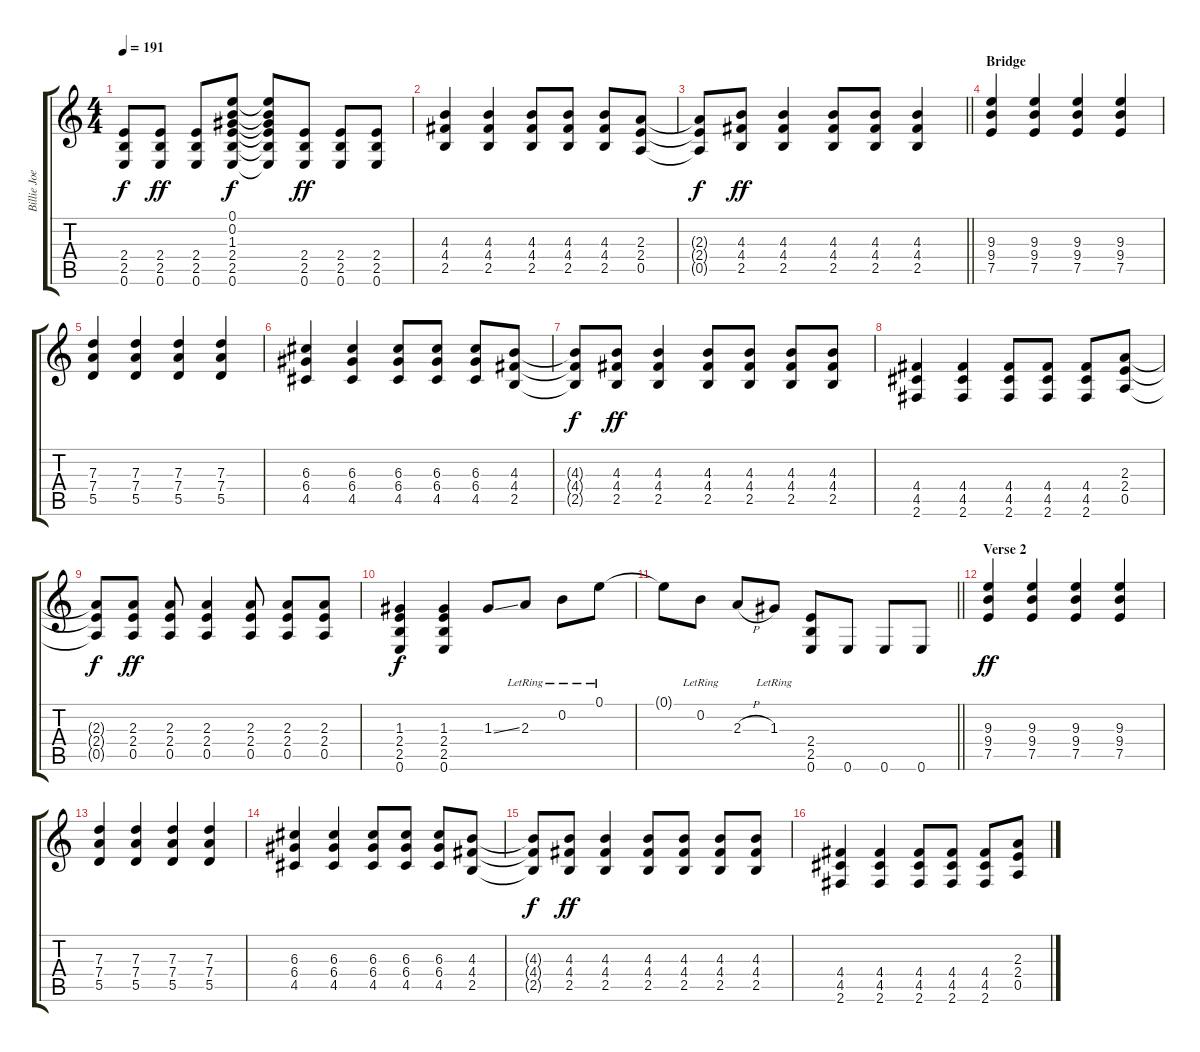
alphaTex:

\track ("Billie Joe Armstrong (Guitar)" "Billie Joe") {instrument distortionguitar}
\staff {score tabs}
\tuning (E4 B3 G3 D3 A2 E2) {hide}
\ts (4 4)
\tempo 191
\clef g2
\ks c
(2.4{t} 2.5{t} 0.6{t}).8{dy f} (2.4 2.5 0.6).8{dy ff} (2.4 2.5 0.6).8 (0.1 0.2 1.3 2.4 2.5 0.6).8{dy f} (0.1{t} 0.2{t} 1.3{t} 2.4{t} 2.5{t} 0.6{t}).8 (2.4 2.5 0.6).8{dy ff} (2.4 2.5 0.6).8 (2.4 2.5 0.6).8 |
(4.3 4.4 2.5).4 (4.3 4.4 2.5).4 (4.3 4.4 2.5).8 (4.3 4.4 2.5).8 (4.3 4.4 2.5).8 (2.3 2.4 0.5).8 |
\barLineRight lightlight
(2.3{t} 2.4{t} 0.5{t}).8{dy f} (4.3 4.4 2.5).8{dy ff} (4.3 4.4 2.5).4 (4.3 4.4 2.5).8 (4.3 4.4 2.5).8 (4.3 4.4 2.5).4 |
\section ("" "Bridge")
(9.3 9.4 7.5).4 (9.3 9.4 7.5).4 (9.3 9.4 7.5).4 (9.3 9.4 7.5).4 |
(7.3 7.4 5.5).4 (7.3 7.4 5.5).4 (7.3 7.4 5.5).4 (7.3 7.4 5.5).4 |
(6.3 6.4 4.5).4 (6.3 6.4 4.5).4 (6.3 6.4 4.5).8 (6.3 6.4 4.5).8 (6.3 6.4 4.5).8 (4.3 4.4 2.5).8 |
(4.3{t} 4.4{t} 2.5{t}).8{dy f} (4.3 4.4 2.5).8{dy ff} (4.3 4.4 2.5).4 (4.3 4.4 2.5).8 (4.3 4.4 2.5).8 (4.3 4.4 2.5).8 (4.3 4.4 2.5).8 |
(4.4 4.5 2.6).4 (4.4 4.5 2.6).4 (4.4 4.5 2.6).8 (4.4 4.5 2.6).8 (4.4 4.5 2.6).8 (2.3 2.4 0.5).8 |
(2.3{t} 2.4{t} 0.5{t}).8{dy f} (2.3 2.4 0.5).8{dy ff} (2.3 2.4 0.5).8 (2.3 2.4 0.5).4 (2.3 2.4 0.5).8 (2.3 2.4 0.5).8 (2.3 2.4 0.5).8 |
(1.3 2.4 2.5 0.6).4{dy f} (1.3 2.4 2.5 0.6).4 1.3{ss}.8 2.3{lr}.8 0.2{lr}.8 0.1{lr}.8 |
\barLineRight lightlight
0.1{t}.8 0.2{lr}.8 2.3{h}.8 1.3{lr}.8 (2.4 2.5 0.6).8 0.6.8 0.6.8 0.6.8 |
\section ("" "Verse 2")
(9.3 9.4 7.5).4{dy ff} (9.3 9.4 7.5).4 (9.3 9.4 7.5).4 (9.3 9.4 7.5).4 |
(7.3 7.4 5.5).4 (7.3 7.4 5.5).4 (7.3 7.4 5.5).4 (7.3 7.4 5.5).4 |
(6.3 6.4 4.5).4 (6.3 6.4 4.5).4 (6.3 6.4 4.5).8 (6.3 6.4 4.5).8 (6.3 6.4 4.5).8 (4.3 4.4 2.5).8 |
(4.3{t} 4.4{t} 2.5{t}).8{dy f} (4.3 4.4 2.5).8{dy ff} (4.3 4.4 2.5).4 (4.3 4.4 2.5).8 (4.3 4.4 2.5).8 (4.3 4.4 2.5).8 (4.3 4.4 2.5).8 |
(4.4 4.5 2.6).4 (4.4 4.5 2.6).4 (4.4 4.5 2.6).8 (4.4 4.5 2.6).8 (4.4 4.5 2.6).8 (2.3 2.4 0.5).8
